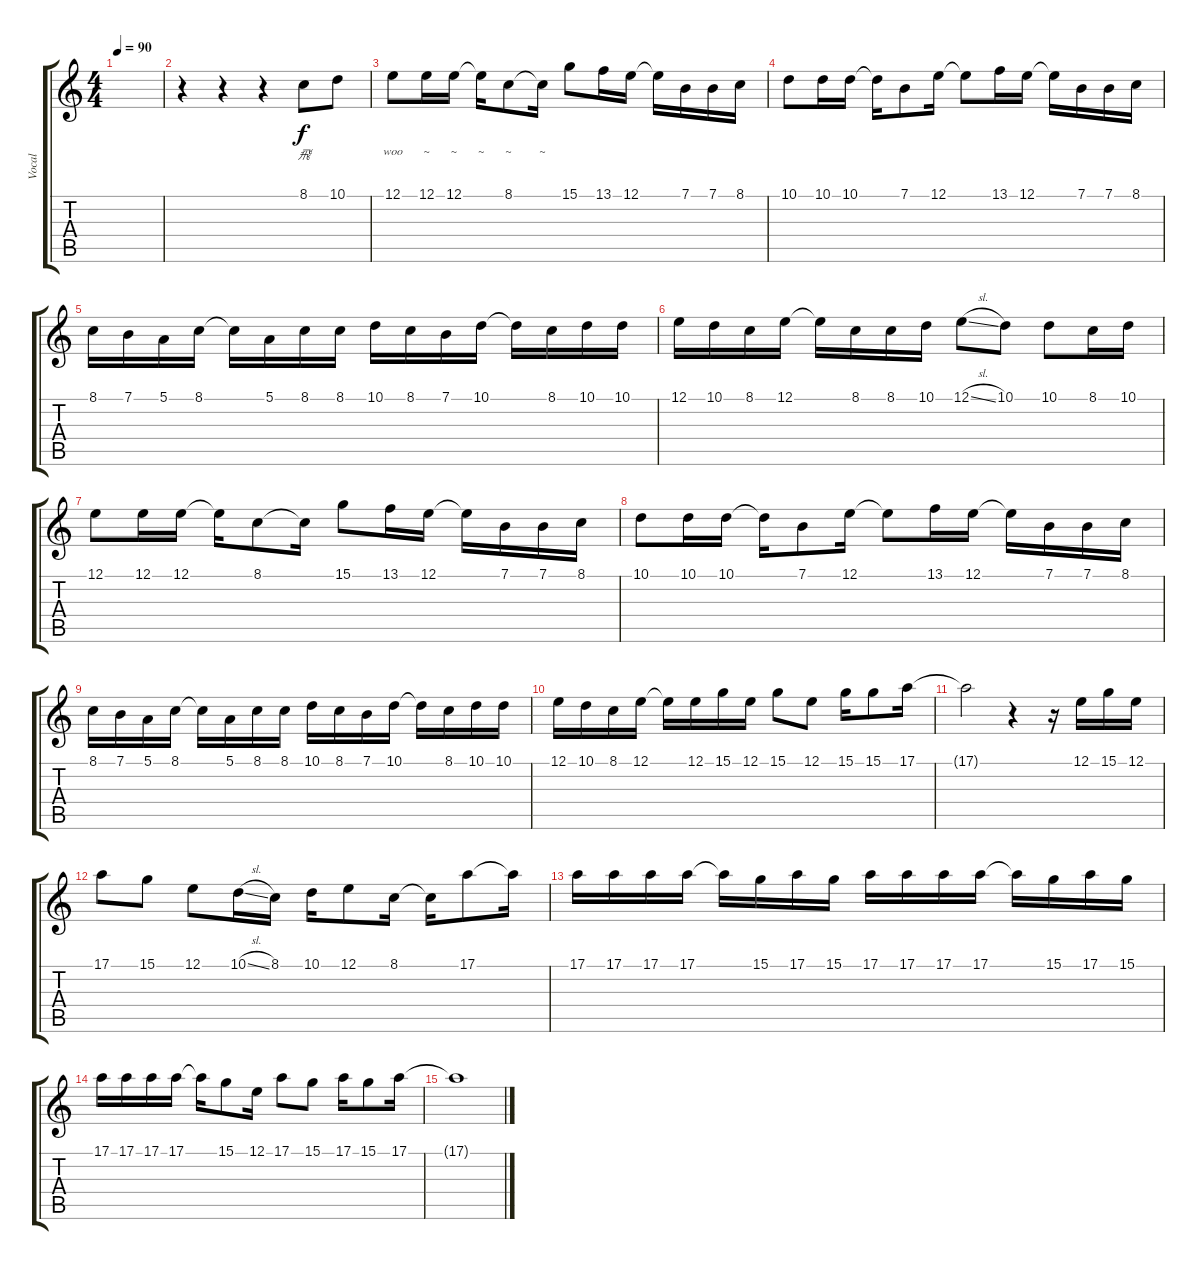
\track ("Vocal" "Vocal") {instrument altosax}
\staff {score tabs}
\tuning (E4 B3 G3 D3 A2 E2) {hide}
\ts (4 4)
\tempo 90
\clef g2
\ks c
|
r.4 r.4 r.4 8.1.8{lyrics (0 "飛") lyrics (1 "") lyrics (2 "") lyrics (3 "") lyrics (4 "")} 10.1.8{lyrics (0 "") lyrics (1 "") lyrics (2 "") lyrics (3 "") lyrics (4 "")} |
\ks aminor
12.1.8{lyrics (0 "woo") lyrics (1 "") lyrics (2 "") lyrics (3 "") lyrics (4 "")} 12.1.16{lyrics (0 "~") lyrics (1 "") lyrics (2 "") lyrics (3 "") lyrics (4 "")} 12.1.16{lyrics (0 "~") lyrics (1 "") lyrics (2 "") lyrics (3 "") lyrics (4 "")} 12.1{t}.16{lyrics (0 "~") lyrics (1 "") lyrics (2 "") lyrics (3 "") lyrics (4 "")} 8.1.8{lyrics (0 "~") lyrics (1 "") lyrics (2 "") lyrics (3 "") lyrics (4 "")} 8.1{t}.16{lyrics (0 "~") lyrics (1 "") lyrics (2 "") lyrics (3 "") lyrics (4 "")} 15.1.8{lyrics (0 "") lyrics (1 "") lyrics (2 "") lyrics (3 "") lyrics (4 "")} 13.1.16 12.1.16 12.1{t}.16 7.1.16 7.1.16 8.1.16 |
10.1.8 10.1.16 10.1.16 10.1{t}.16 7.1.8 12.1.16 12.1{t}.8 13.1.16 12.1.16 12.1{t}.16 7.1.16 7.1.16 8.1.16 |
8.1.16 7.1.16 5.1.16 8.1.16 8.1{t}.16 5.1.16 8.1.16 8.1.16 10.1.16 8.1.16 7.1.16 10.1.16 10.1{t}.16 8.1.16 10.1.16 10.1.16 |
\ks c
12.1.16 10.1.16 8.1.16 12.1.16 12.1{t}.16 8.1.16 8.1.16 10.1.16 12.1{sl}.8 10.1.8 10.1.8 8.1.16 10.1.16 |
\ks aminor
12.1.8 12.1.16 12.1.16 12.1{t}.16 8.1.8 8.1{t}.16 15.1.8 13.1.16 12.1.16 12.1{t}.16 7.1.16 7.1.16 8.1.16 |
10.1.8 10.1.16 10.1.16 10.1{t}.16 7.1.8 12.1.16 12.1{t}.8 13.1.16 12.1.16 12.1{t}.16 7.1.16 7.1.16 8.1.16 |
8.1.16 7.1.16 5.1.16 8.1.16 8.1{t}.16 5.1.16 8.1.16 8.1.16 10.1.16 8.1.16 7.1.16 10.1.16 10.1{t}.16 8.1.16 10.1.16 10.1.16 |
\ks c
12.1.16 10.1.16 8.1.16 12.1.16 12.1{t}.16 12.1.16 15.1.16 12.1.16 15.1.8 12.1.8 15.1.16 15.1.8 17.1.16 |
\ks aminor
17.1{t}.2 r.4 r.16 12.1.16 15.1.16 12.1.16 |
17.1.8 15.1.8 12.1.8 10.1{sl}.16 8.1.16 10.1.16 12.1.8 8.1.16 8.1{t}.16 17.1.8 17.1{t}.16 |
17.1.16 17.1.16 17.1.16 17.1.16 17.1{t}.16 15.1.16 17.1.16 15.1.16 17.1.16 17.1.16 17.1.16 17.1.16 17.1{t}.16 15.1.16 17.1.16 15.1.16 |
\ks c
17.1.16 17.1.16 17.1.16 17.1.16 17.1{t}.16 15.1.8 12.1.16 17.1.8 15.1.8 17.1.16 15.1.8 17.1.16 |
\ks aminor
17.1{t}.1
